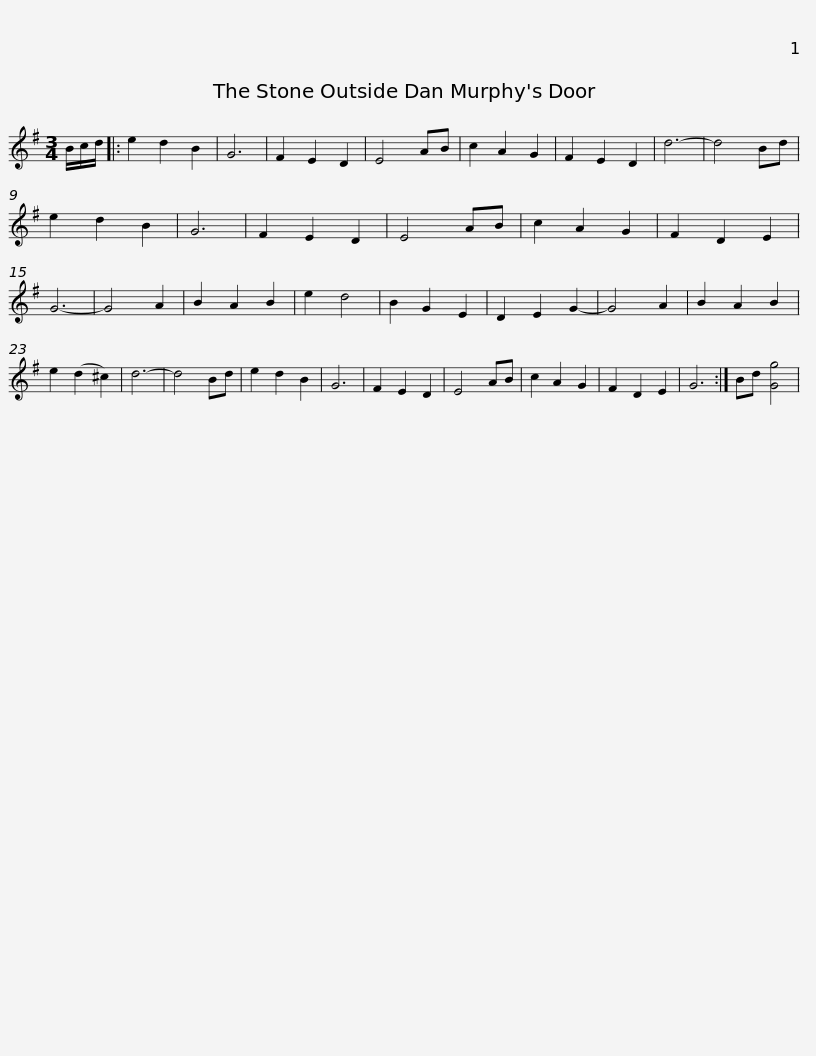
X:1
L:1/8
M:3/4
I:linebreak $
K:G
V:1 treble
V:1
 B/c/d/ |: e2 d2 B2 | G6 | F2 E2 D2 | E4 AB | %5
 c2 A2 G2 | F2 E2 D2 | d6- | d4 Bd | e2 d2 B2 | %10
 G6 | F2 E2 D2 | E4 AB |$ c2 A2 G2 | F2 D2 E2 | %15
 G6- | G4 A2 | B2 A2 B2 | e2 d4 | B2 G2 E2 | %20
 D2 E2 G2- | G4 A2 | B2 A2 B2 | e2 (d2 ^c2) | d6- | %25
 d4 Bd | e2 d2 B2 |$ G6 | F2 E2 D2 | E4 AB | %30
 c2 A2 G2 | F2 D2 E2 | G6 :| Bd [Gg]4 | %34
